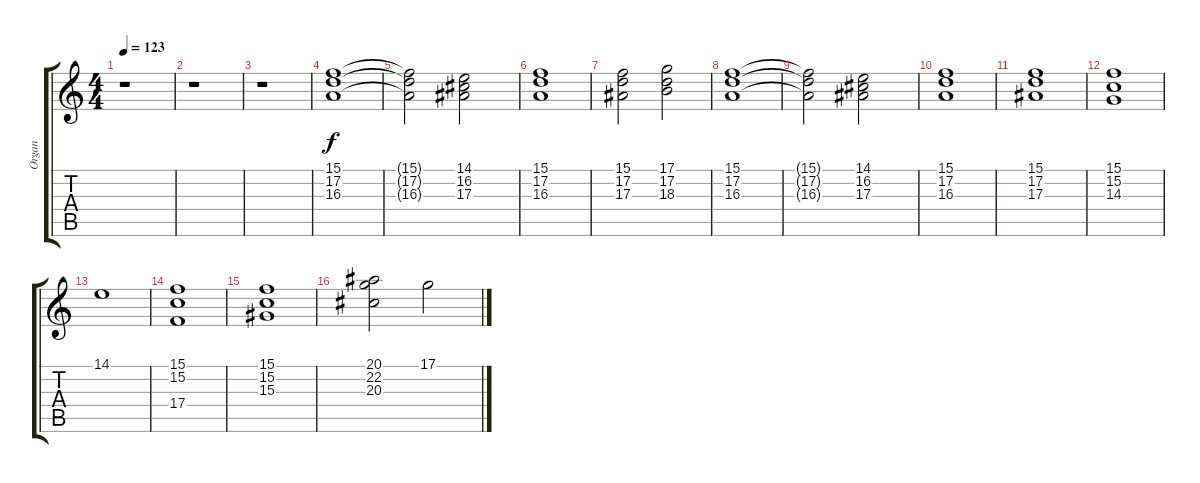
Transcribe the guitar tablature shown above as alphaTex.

\track ("Organ" "Organ") {instrument churchorgan}
\staff {score tabs}
\tuning (D4 A3 F3 C3 G2 D2) {hide}
\ts (4 4)
\tempo 123
\clef g2
\ks c
r.1{dy f} |
r.1 |
r.1 |
(15.1 17.2 16.3).1 |
(15.1{t} 17.2{t} 16.3{t}).2 (14.1 16.2 17.3).2 |
(15.1 17.2 16.3).1 |
(15.1 17.2 17.3).2 (17.1 17.2 18.3).2 |
(15.1 17.2 16.3).1 |
(15.1{t} 17.2{t} 16.3{t}).2 (14.1 16.2 17.3).2 |
(15.1 17.2 16.3).1 |
(15.1 17.2 17.3).1 |
(15.1 15.2 14.3).1 |
14.1.1 |
(15.1 15.2 17.4).1 |
(15.1 15.2 15.3).1 |
(20.1 22.2 20.3).2 17.1.2
